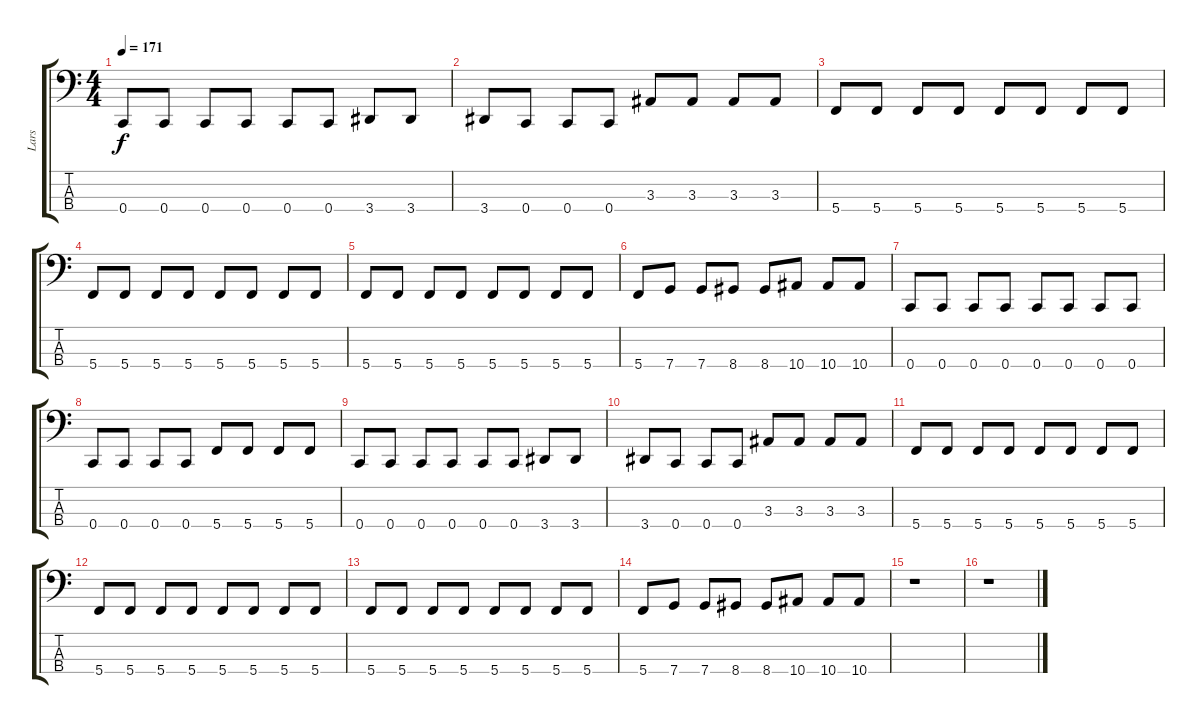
\track ("Lars" "Lars") {instrument electricbasspick}
\staff {score tabs}
\tuning (F2 C2 G1 C1) {hide}
\ts (4 4)
\tempo 171
\clef f4
\ks c
0.4.8{dy f} 0.4.8 0.4.8 0.4.8 0.4.8 0.4.8 3.4.8 3.4.8 |
3.4.8 0.4.8 0.4.8 0.4.8 3.3.8 3.3.8 3.3.8 3.3.8 |
5.4.8 5.4.8 5.4.8 5.4.8 5.4.8 5.4.8 5.4.8 5.4.8 |
5.4.8 5.4.8 5.4.8 5.4.8 5.4.8 5.4.8 5.4.8 5.4.8 |
5.4.8 5.4.8 5.4.8 5.4.8 5.4.8 5.4.8 5.4.8 5.4.8 |
5.4.8 7.4.8 7.4.8 8.4.8 8.4.8 10.4.8 10.4.8 10.4.8 |
0.4.8 0.4.8 0.4.8 0.4.8 0.4.8 0.4.8 0.4.8 0.4.8 |
0.4.8 0.4.8 0.4.8 0.4.8 5.4.8 5.4.8 5.4.8 5.4.8 |
0.4.8 0.4.8 0.4.8 0.4.8 0.4.8 0.4.8 3.4.8 3.4.8 |
3.4.8 0.4.8 0.4.8 0.4.8 3.3.8 3.3.8 3.3.8 3.3.8 |
5.4.8 5.4.8 5.4.8 5.4.8 5.4.8 5.4.8 5.4.8 5.4.8 |
5.4.8 5.4.8 5.4.8 5.4.8 5.4.8 5.4.8 5.4.8 5.4.8 |
5.4.8 5.4.8 5.4.8 5.4.8 5.4.8 5.4.8 5.4.8 5.4.8 |
5.4.8 7.4.8 7.4.8 8.4.8 8.4.8 10.4.8 10.4.8 10.4.8 |
r.1 |
r.1
